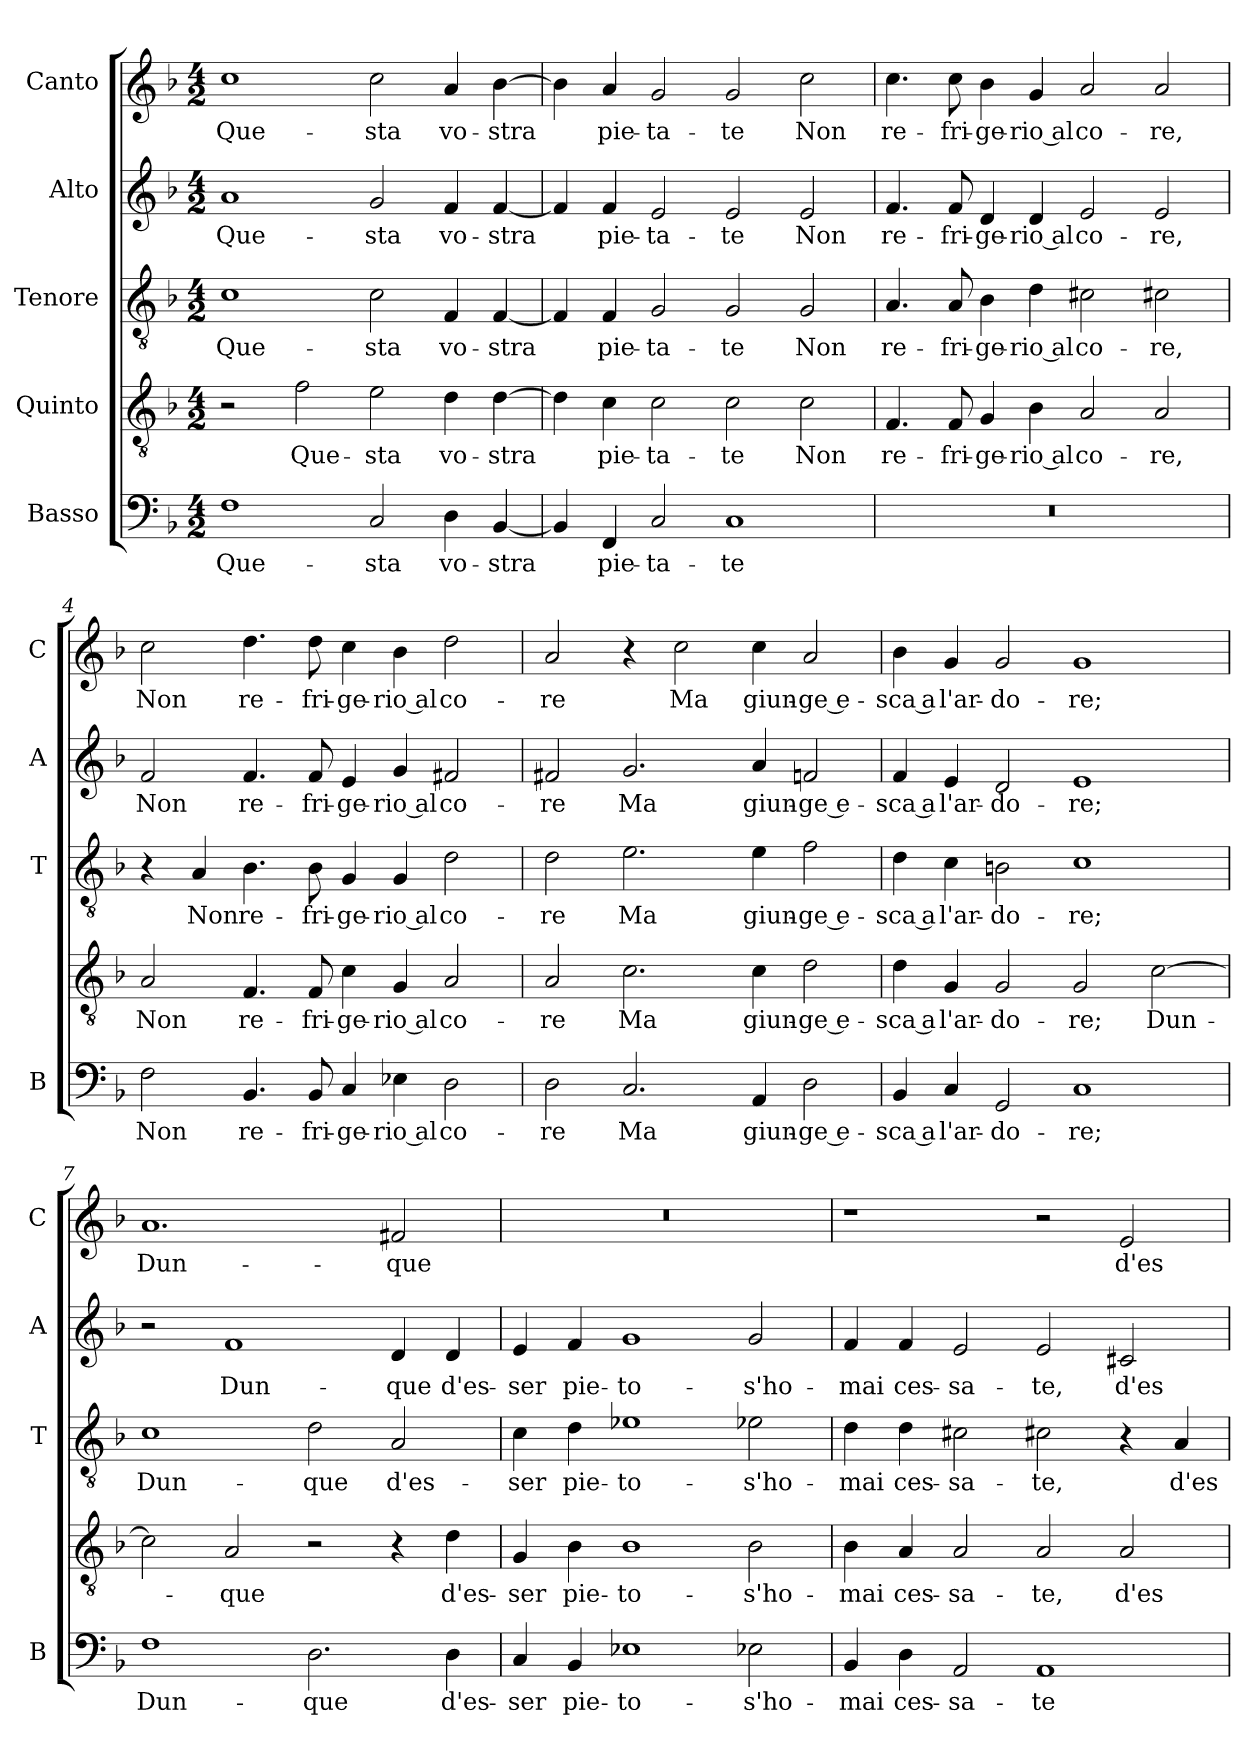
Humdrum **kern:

**kern	**text	**kern	**text	**kern	**text	**kern	**text	**kern	**text
*part5	*part5	*part4	*part4	*part3	*part3	*part2	*part2	*part1	*part1
*staff5	*staff5	*staff4	*staff4	*staff3	*staff3	*staff2	*staff2	*staff1	*staff1
*I"Basso	*	*I"Quinto	*	*I"Tenore	*	*I"Alto	*	*I"Canto	*
*I'B	*	*	*	*I'T	*	*I'A	*	*I'C	*
*clefF4	*	*clefGv2	*	*clefGv2	*	*clefG2	*	*clefG2	*
*k[b-]	*	*k[b-]	*	*k[b-]	*	*k[b-]	*	*k[b-]	*
*M4/2	*	*M4/2	*	*M4/2	*	*M4/2	*	*M4/2	*
=1	=1	=1	=1	=1	=1	=1	=1	=1	=1
1F	Que-	2r	.	1c	Que-	1a	Que-	1cc	Que-
.	.	2f	Que-	.	.	.	.	.	.
2C	-sta	2e	-sta	2c	-sta	2g	-sta	2cc	-sta
4D	vo-	4d	vo-	4F	vo-	4f	vo-	4a	vo-
[4BB-	-stra	[4d	-stra	[4F	-stra	[4f	-stra	[4b-	-stra
=2	=2	=2	=2	=2	=2	=2	=2	=2	=2
4BB-]	.	4d]	.	4F]	.	4f]	.	4b-]	.
4FF	pie-	4c	pie-	4F	pie-	4f	pie-	4a	pie-
2C	-ta-	2c	-ta-	2G	-ta-	2e	-ta-	2g	-ta-
1C	-te	2c	-te	2G	-te	2e	-te	2g	-te
.	.	2c	Non	2G	Non	2e	Non	2cc	Non
=3	=3	=3	=3	=3	=3	=3	=3	=3	=3
0r	.	4.F	re-	4.A	re-	4.f	re-	4.cc	re-
.	.	8F	-fri-	8A	-fri-	8f	-fri-	8cc	-fri-
.	.	4G	-ge-	4B-	-ge-	4d	-ge-	4b-	-ge-
.	.	4B-	-rio al	4d	-rio al	4d	-rio al	4g	-rio al
.	.	2A	co-	2c#X	co-	2e	co-	2a	co-
.	.	2A	-re,	2c#X	-re,	2e	-re,	2a	-re,
=4	=4	=4	=4	=4	=4	=4	=4	=4	=4
2F	Non	2A	Non	4r	.	2f	Non	2cc	Non
.	.	.	.	4A	Non	.	.	.	.
4.BB-	re-	4.F	re-	4.B-	re-	4.f	re-	4.dd	re-
8BB-	-fri-	8F	-fri-	8B-	-fri-	8f	-fri-	8dd	-fri-
4C	-ge-	4c	-ge-	4G	-ge-	4e	-ge-	4cc	-ge-
4E-X	-rio al	4G	-rio al	4G	-rio al	4g	-rio al	4b-	-rio al
2D	co-	2A	co-	2d	co-	2f#X	co-	2dd	co-
=5	=5	=5	=5	=5	=5	=5	=5	=5	=5
2D	-re	2A	-re	2d	-re	2f#X	-re	2a	-re
2.C	Ma	2.c	Ma	2.e	Ma	2.g	Ma	4r	.
.	.	.	.	.	.	.	.	2cc	Ma
4AA	giun-	4c	giun-	4e	giun-	4a	giun-	4cc	giun-
2D	-ge e-	2d	-ge e-	2f	-ge e-	2fn	-ge e-	2a	-ge e-
=6	=6	=6	=6	=6	=6	=6	=6	=6	=6
4BB-	-sca a	4d	-sca a	4d	-sca a	4f	-sca a	4b-	-sca a
4C	l'ar-	4G	l'ar-	4c	l'ar-	4e	l'ar-	4g	l'ar-
2GG	-do-	2G	-do-	2Bn	-do-	2d	-do-	2g	-do-
1C	-re;	2G	-re;	1c	-re;	1e	-re;	1g	-re;
.	.	[2c	Dun-	.	.	.	.	.	.
=7	=7	=7	=7	=7	=7	=7	=7	=7	=7
1F	Dun-	2c]	.	1c	Dun-	2r	.	1.a	Dun-
.	.	2A	-que	.	.	1f	Dun-	.	.
2.D	-que	2r	.	2d	-que	.	.	.	.
.	.	4r	.	2A	d'es-	4d	-que	2f#X	-que
4D	d'es-	4d	d'es-	.	.	4d	d'es-	.	.
=8	=8	=8	=8	=8	=8	=8	=8	=8	=8
4C	-ser	4G	-ser	4c	-ser	4e	-ser	0r	.
4BB-	pie-	4B-	pie-	4d	pie-	4f	pie-	.	.
1E-X	-to-	1B-	-to-	1e-X	-to-	1g	-to-	.	.
2E-X	-s'ho-	2B-	-s'ho-	2e-X	-s'ho-	2g	-s'ho-	.	.
=9	=9	=9	=9	=9	=9	=9	=9	=9	=9
4BB-	-mai	4B-	-mai	4d	-mai	4f	-mai	1r	.
4D	ces-	4A	ces-	4d	ces-	4f	ces-	.	.
2AA	-sa-	2A	-sa-	2c#X	-sa-	2e	-sa-	.	.
1AA	-te	2A	-te,	2c#X	-te,	2e	-te,	2r	.
.	.	2A	d'es-	4r	.	2c#X	d'es-	2e	d'es-
.	.	.	.	4A	d'es-	.	.	.	.
=	=	=	=	=	=	=	=	=	=
*-	*-	*-	*-	*-	*-	*-	*-	*-	*-
